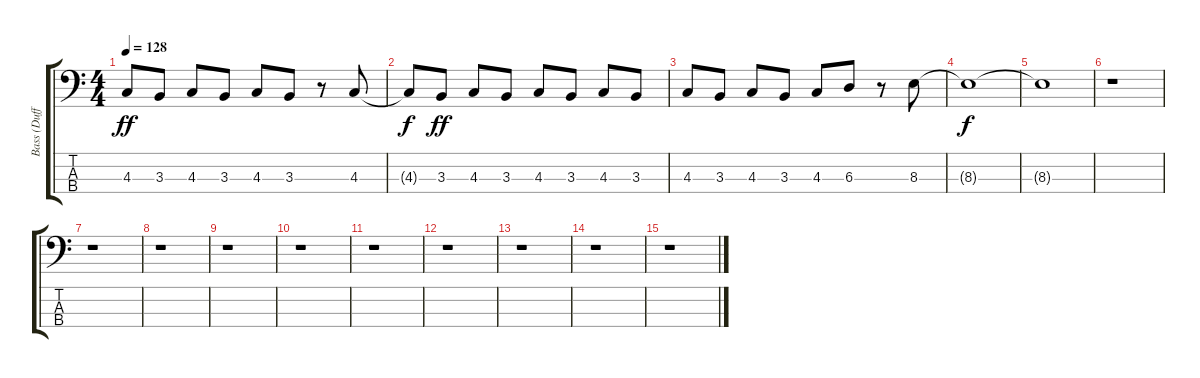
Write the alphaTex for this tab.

\track ("Bass (Duff)" "Bass (Duff") {instrument electricbasspick}
\staff {score tabs}
\tuning (Gb2 Db2 Ab1 Eb1) {hide}
\ts (4 4)
\tempo 128
\clef f4
\ks c
4.3.8{dy ff} 3.3.8 4.3.8 3.3.8 4.3.8 3.3.8 r.8 4.3.8 |
4.3{t}.8{dy f} 3.3.8{dy ff} 4.3.8 3.3.8 4.3.8 3.3.8 4.3.8 3.3.8 |
4.3.8 3.3.8 4.3.8 3.3.8 4.3.8 6.3.8 r.8 8.3.8 |
8.3{t}.1{dy f} |
8.3{t}.1 |
r.1 |
r.1 |
r.1 |
r.1 |
r.1 |
r.1 |
r.1 |
r.1 |
r.1 |
r.1
